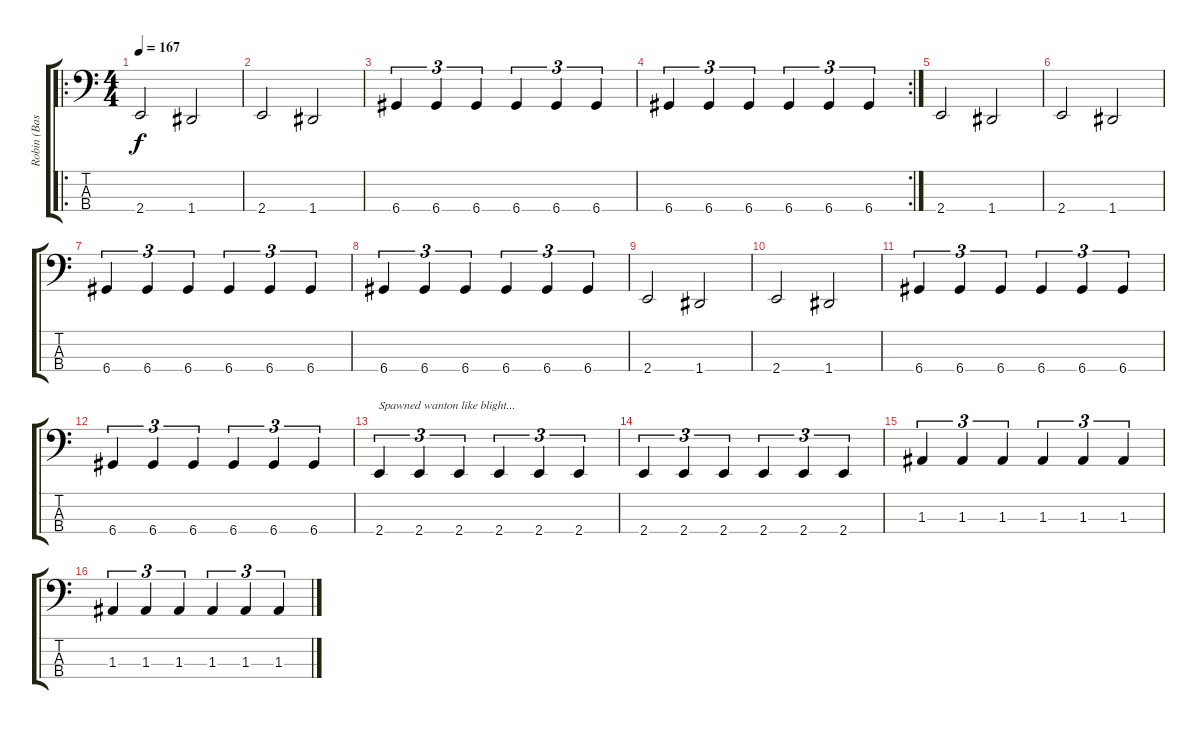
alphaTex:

\track ("Robin (Bass)" "Robin (Bas") {instrument electricbasspick}
\staff {score tabs}
\tuning (G2 D2 A1 D1) {hide}
\ro
\ts (4 4)
\tempo 167
\clef f4
\ks c
2.4.2{dy f} 1.4.2 |
2.4.2 1.4.2 |
6.4.4{tu (3 2)} 6.4.4{tu (3 2)} 6.4.4{tu (3 2)} 6.4.4{tu (3 2)} 6.4.4{tu (3 2)} 6.4.4{tu (3 2)} |
\rc 2
6.4.4{tu (3 2)} 6.4.4{tu (3 2)} 6.4.4{tu (3 2)} 6.4.4{tu (3 2)} 6.4.4{tu (3 2)} 6.4.4{tu (3 2)} |
2.4.2 1.4.2 |
2.4.2 1.4.2 |
6.4.4{tu (3 2)} 6.4.4{tu (3 2)} 6.4.4{tu (3 2)} 6.4.4{tu (3 2)} 6.4.4{tu (3 2)} 6.4.4{tu (3 2)} |
6.4.4{tu (3 2)} 6.4.4{tu (3 2)} 6.4.4{tu (3 2)} 6.4.4{tu (3 2)} 6.4.4{tu (3 2)} 6.4.4{tu (3 2)} |
2.4.2 1.4.2 |
2.4.2 1.4.2 |
6.4.4{tu (3 2)} 6.4.4{tu (3 2)} 6.4.4{tu (3 2)} 6.4.4{tu (3 2)} 6.4.4{tu (3 2)} 6.4.4{tu (3 2)} |
6.4.4{tu (3 2)} 6.4.4{tu (3 2)} 6.4.4{tu (3 2)} 6.4.4{tu (3 2)} 6.4.4{tu (3 2)} 6.4.4{tu (3 2)} |
2.4.4{tu (3 2) txt "Spawned wanton like blight..."} 2.4.4{tu (3 2)} 2.4.4{tu (3 2)} 2.4.4{tu (3 2)} 2.4.4{tu (3 2)} 2.4.4{tu (3 2)} |
2.4.4{tu (3 2)} 2.4.4{tu (3 2)} 2.4.4{tu (3 2)} 2.4.4{tu (3 2)} 2.4.4{tu (3 2)} 2.4.4{tu (3 2)} |
1.3.4{tu (3 2)} 1.3.4{tu (3 2)} 1.3.4{tu (3 2)} 1.3.4{tu (3 2)} 1.3.4{tu (3 2)} 1.3.4{tu (3 2)} |
1.3.4{tu (3 2)} 1.3.4{tu (3 2)} 1.3.4{tu (3 2)} 1.3.4{tu (3 2)} 1.3.4{tu (3 2)} 1.3.4{tu (3 2)}
